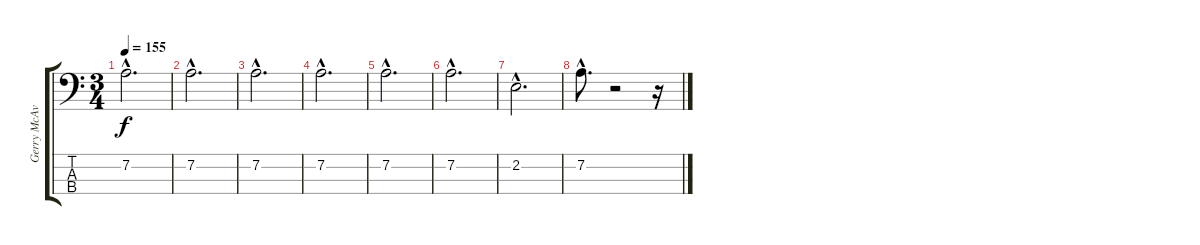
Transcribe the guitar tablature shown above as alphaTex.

\track ("Gerry McAvoy" "Gerry McAv") {instrument electricbasspick}
\staff {score tabs}
\tuning (G2 D2 A1 E1) {hide}
\ts (3 4)
\tempo 155
\clef f4
\ks c
7.2{hac}.2{d dy f} |
7.2{hac}.2{d} |
7.2{hac}.2{d} |
7.2{hac}.2{d} |
7.2{hac}.2{d} |
7.2{hac}.2{d} |
2.2{hac}.2{d} |
7.2{hac}.8{d} r.2 r.16
